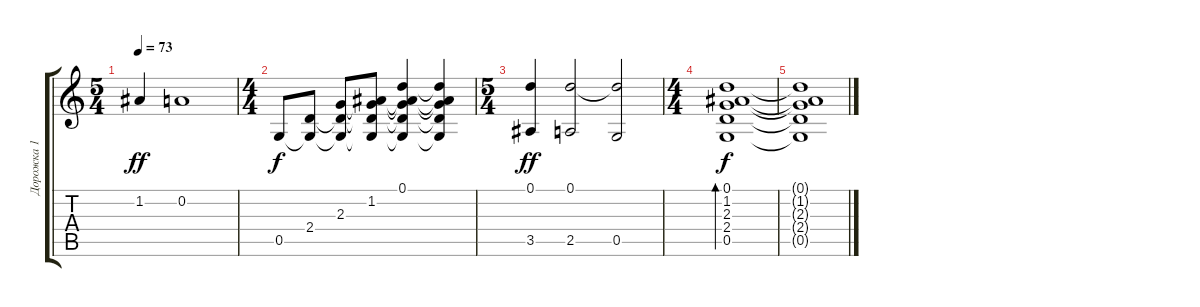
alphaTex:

\track ("Дорожка 1" "Дорожка 1") {instrument acousticguitarnylon}
\staff {score tabs}
\tuning (D4 A3 F3 C3 G2 D2) {hide}
\ts (5 4)
\tempo 73
\clef g2
\ks c
1.2.4{dy ff} 0.2.1 |
\ts (4 4)
0.5.8{dy f} (2.4 0.5{t}).8 (2.3 2.4{t} 0.5{t}).8 (1.2 2.3{t} 2.4{t} 0.5{t}).8 (0.1 1.2{t} 2.3{t} 2.4{t} 0.5{t}).4 (0.1{t} 1.2{t} 2.3{t} 2.4{t} 0.5{t}).4 |
\ts (5 4)
(0.1 3.5).4{dy ff} (0.1 2.5).2 (0.1{t} 0.5).2 |
\ts (4 4)
(0.1 1.2 2.3 2.4 0.5).1{bd 240 dy f} |
(0.1{t} 1.2{t} 2.3{t} 2.4{t} 0.5{t}).1
